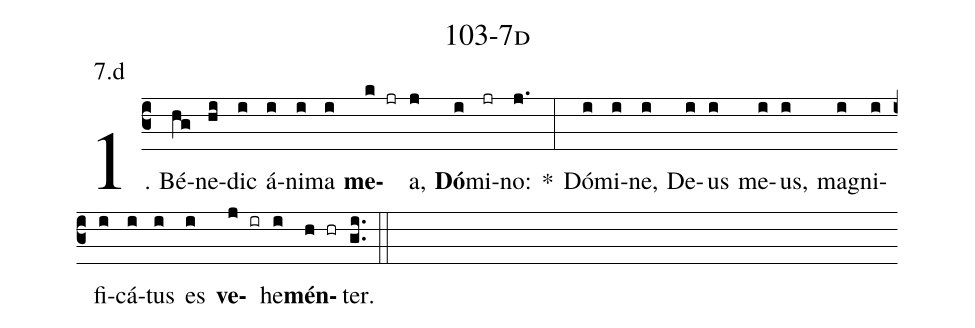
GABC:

name: 103-7d;
annotation: 7.d;
%%
(c3)1. Bé(hg)ne(hi)dic(i) á(i)ni(i)ma(i) <b>me</b>(k jr)a,(j) <b>Dó</b>(i)mi(jr)no:(j.) *(:) Dó(i)mi(i)ne,(i) De(i)us(i) me(i)us,(i) ma(i)gni(i)fi(i)cá(i)tus(i) es(i) <b>ve</b>(j ir)he(i)<b>mén</b>(h hr)ter.(gi..) (::)
